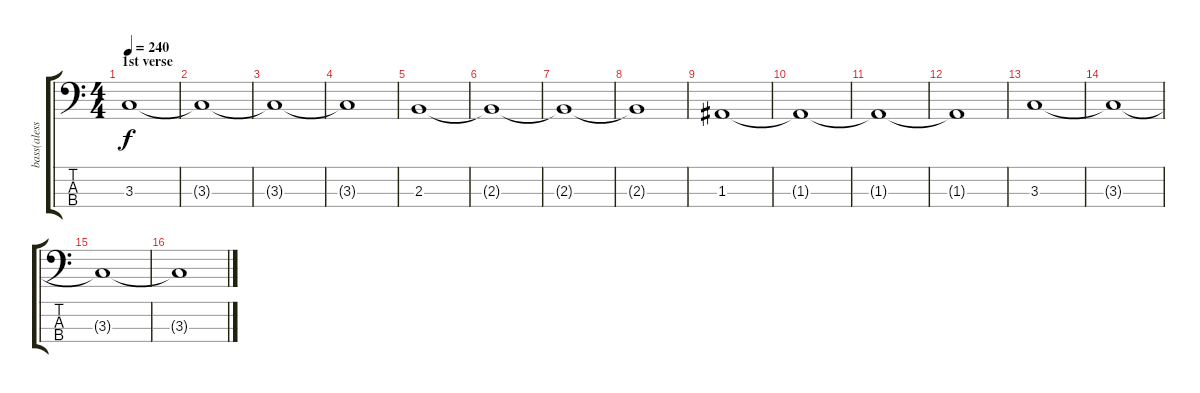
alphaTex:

\track ("bass(alessandro lotta)" "bass(aless") {instrument electricbassfinger}
\staff {score tabs}
\tuning (G2 D2 A1 E1) {hide}
\ts (4 4)
\section ("" "1st verse")
\tempo 240
\clef f4
\ks c
3.3.1{dy f} |
3.3{t}.1 |
3.3{t}.1 |
3.3{t}.1 |
2.3.1 |
2.3{t}.1 |
2.3{t}.1 |
2.3{t}.1 |
1.3.1 |
1.3{t}.1 |
1.3{t}.1 |
1.3{t}.1 |
3.3.1 |
3.3{t}.1 |
3.3{t}.1 |
3.3{t}.1
